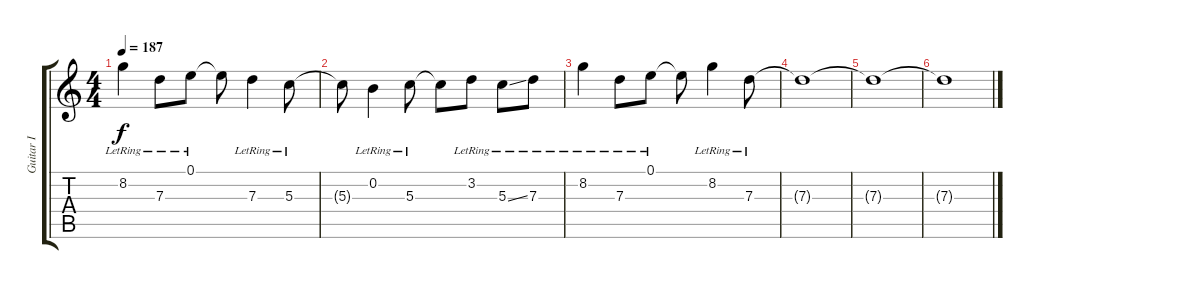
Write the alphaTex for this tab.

\track ("Guitar I" "Guitar I") {instrument electricguitarclean}
\staff {score tabs}
\tuning (E4 B3 G3 D3 A2 E2) {hide}
\ts (4 4)
\tempo 187
\clef g2
\ks c
8.2{lr}.4{dy f} 7.3{lr}.8 0.1{lr}.8 0.1{t}.8 7.3{lr}.4 5.3{lr}.8 |
5.3{t}.8 0.2{lr}.4 5.3{lr}.8 5.3{t}.8 3.2{lr}.8 5.3{ss lr}.8 7.3{lr}.8 |
8.2{lr}.4 7.3{lr}.8 0.1{lr}.8 0.1{t}.8 8.2{lr}.4 7.3{lr}.8 |
7.3{t}.1 |
7.3{t}.1 |
7.3{t}.1
